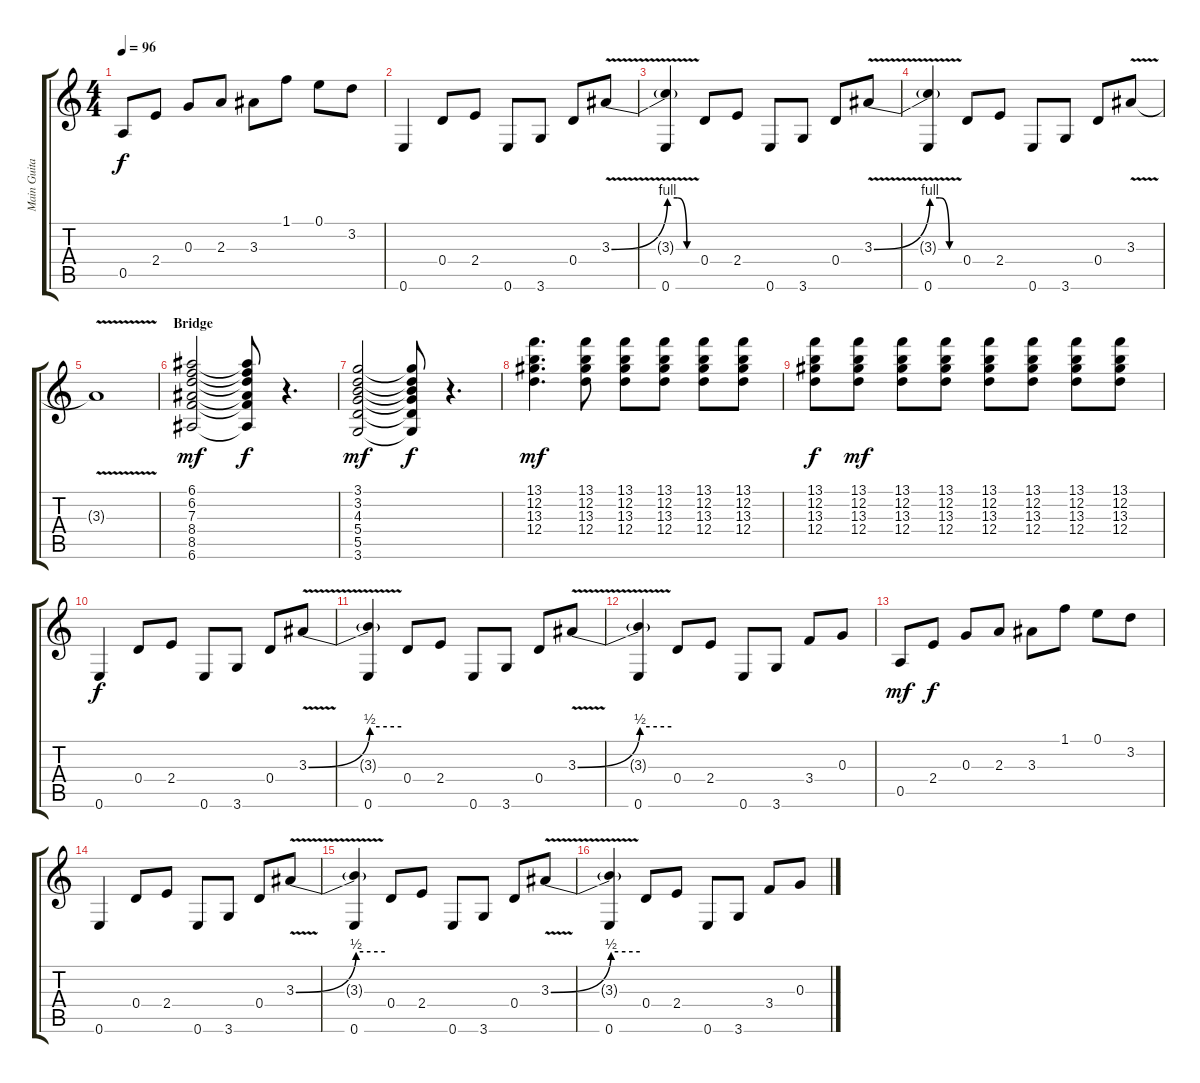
\track ("Main Guitar" "Main Guita") {instrument overdrivenguitar}
\staff {score tabs}
\tuning (E4 B3 G3 D3 A2 E2) {hide}
\ts (4 4)
\tempo 96
\clef g2
\ks c
0.5.8{dy f} 2.4.8 0.3.8 2.3.8 3.3.8 1.1.8 0.1.8 3.2.8 |
0.6.4 0.4.8 2.4.8 0.6.8 3.6.8 0.4.8 3.3{be (bend 0 0 60 4) v}.8 |
(3.3{be (custom 0 4 20 4 40 0 60 0) v t} 0.6{v}).4 0.4.8 2.4.8 0.6.8 3.6.8 0.4.8 3.3{be (bend 0 0 60 4) v}.8 |
(3.3{be (custom 0 4 20 4 40 0 60 0) v t} 0.6{v}).4 0.4.8 2.4.8 0.6.8 3.6.8 0.4.8 3.3{v}.8 |
3.3{v t}.1 |
\section ("" "Bridge")
(6.1 6.2 7.3 8.4 8.5 6.6).2{dy mf} (6.1{t} 6.2{t} 7.3{t} 8.4{t} 8.5{t} 6.6{t}).8{dy f} r.4{d} |
(3.1 3.2 4.3 5.4 5.5 3.6).2{dy mf} (3.1{t} 3.2{t} 4.3{t} 5.4{t} 5.5{t} 3.6{t}).8{dy f} r.4{d} |
(13.1 12.2 13.3 12.4).4{d dy mf} (13.1 12.2 13.3 12.4).8 (13.1 12.2 13.3 12.4).8 (13.1 12.2 13.3 12.4).8 (13.1 12.2 13.3 12.4).8 (13.1 12.2 13.3 12.4).8 |
(13.1 12.2 13.3 12.4).8{dy f} (13.1 12.2 13.3 12.4).8{dy mf} (13.1 12.2 13.3 12.4).8 (13.1 12.2 13.3 12.4).8 (13.1 12.2 13.3 12.4).8 (13.1 12.2 13.3 12.4).8 (13.1 12.2 13.3 12.4).8 (13.1 12.2 13.3 12.4).8 |
0.6.4{dy f} 0.4.8 2.4.8 0.6.8 3.6.8 0.4.8 3.3{be (bend 0 0 60 2) v}.8 |
(3.3{be (hold 0 2 60 2) v t} 0.6).4 0.4.8 2.4.8 0.6.8 3.6.8 0.4.8 3.3{be (bend 0 0 60 2) v}.8 |
(3.3{be (hold 0 2 60 2) v t} 0.6).4 0.4.8 2.4.8 0.6.8 3.6.8 3.4.8 0.3.8 |
0.5.8{dy mf} 2.4.8{dy f} 0.3.8 2.3.8 3.3.8 1.1.8 0.1.8 3.2.8 |
0.6.4 0.4.8 2.4.8 0.6.8 3.6.8 0.4.8 3.3{be (bend 0 0 60 2) v}.8 |
(3.3{be (hold 0 2 60 2) v t} 0.6).4 0.4.8 2.4.8 0.6.8 3.6.8 0.4.8 3.3{be (bend 0 0 60 2) v}.8 |
(3.3{be (hold 0 2 60 2) v t} 0.6).4 0.4.8 2.4.8 0.6.8 3.6.8 3.4.8 0.3.8
